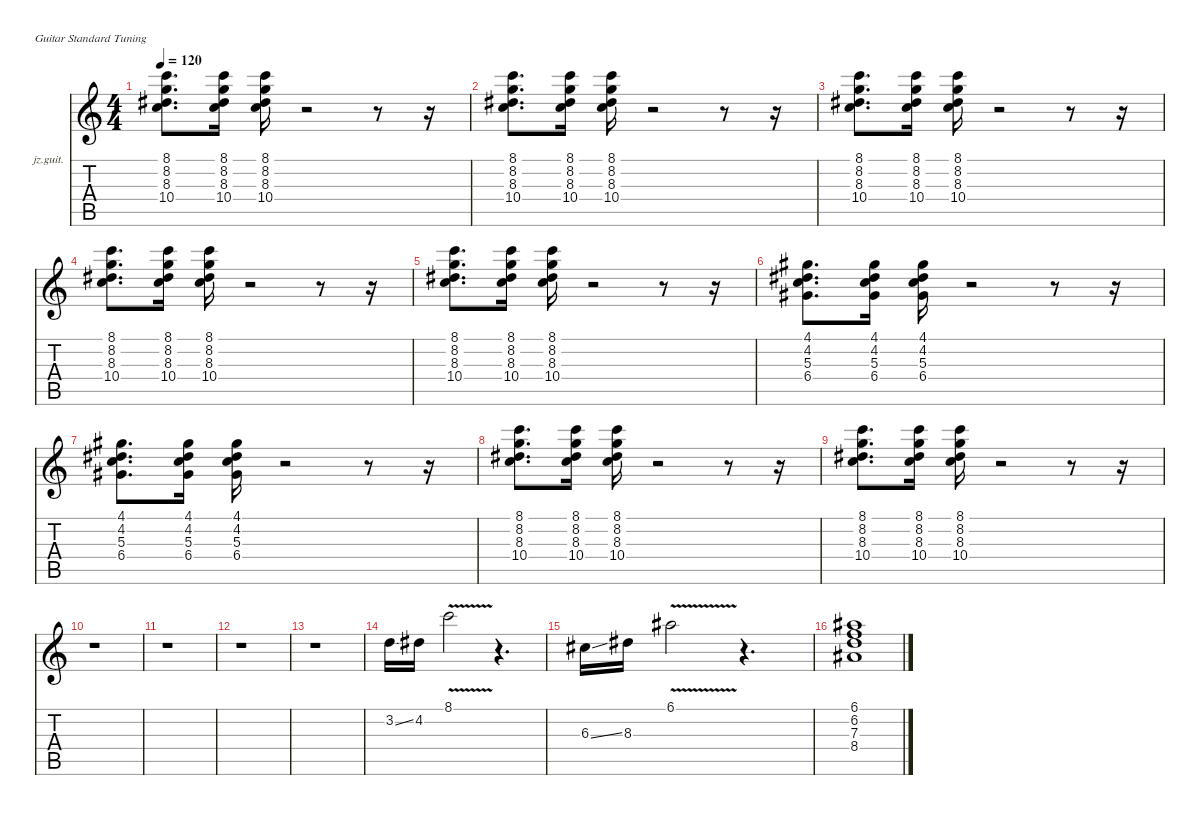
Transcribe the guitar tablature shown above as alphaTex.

\defaultSystemsLayout 4
\hideDynamics
\bracketExtendMode nobrackets
\firstSystemTrackNameOrientation horizontal
\otherSystemsTrackNameOrientation horizontal
\track ("Rythm Guitar" "jz.guit.") {instrument electricguitarjazz}
\staff {score tabs}
\tuning (E4 B3 G3 D3 A2 E2)
\ts (4 4)
\tempo 120
\clef g2
\ks c
(8.1 8.2 8.3{acc #} 10.4).8{d dy mp} (8.1 8.2 8.3{acc #} 10.4).16 (8.1 8.2 8.3{acc #} 10.4).16{dy f} r.2 r.8 r.16 |
(8.1 8.2 8.3{acc #} 10.4).8{d dy mp} (8.1 8.2 8.3{acc #} 10.4).16 (8.1 8.2 8.3{acc #} 10.4).16{dy f} r.2 r.8 r.16 |
(8.1 8.2 8.3{acc #} 10.4).8{d dy mp} (8.1 8.2 8.3{acc #} 10.4).16 (8.1 8.2 8.3{acc #} 10.4).16{dy f} r.2 r.8 r.16 |
(8.1 8.2 8.3{acc #} 10.4).8{d dy mp} (8.1 8.2 8.3{acc #} 10.4).16 (8.1 8.2 8.3{acc #} 10.4).16{dy f} r.2 r.8 r.16 |
(8.1 8.2 8.3{acc #} 10.4).8{d dy mp} (8.1 8.2 8.3{acc #} 10.4).16 (8.1 8.2 8.3{acc #} 10.4).16{dy f} r.2 r.8 r.16 |
(4.1{acc #} 4.2{acc #} 5.3 6.4{acc #}).8{d dy mp} (4.1{acc #} 4.2{acc #} 5.3 6.4{acc #}).16 (4.1{acc #} 4.2{acc #} 5.3 6.4{acc #}).16{dy f} r.2 r.8 r.16 |
(4.1{acc #} 4.2{acc #} 5.3 6.4{acc #}).8{d dy mp} (4.1{acc #} 4.2{acc #} 5.3 6.4{acc #}).16 (4.1{acc #} 4.2{acc #} 5.3 6.4{acc #}).16{dy f} r.2 r.8 r.16 |
(8.1 8.2 8.3{acc #} 10.4).8{d dy mp} (8.1 8.2 8.3{acc #} 10.4).16 (8.1 8.2 8.3{acc #} 10.4).16{dy f} r.2 r.8 r.16 |
(8.1 8.2 8.3{acc #} 10.4).8{d dy mp} (8.1 8.2 8.3{acc #} 10.4).16 (8.1 8.2 8.3{acc #} 10.4).16{dy f} r.2 r.8 r.16 |
r.1 |
r.1 |
r.1 |
r.1 |
3.2{ss}.16 4.2{acc #}.16 8.1{v}.2 r.4{d} |
6.3{ss acc #}.16 8.3{acc #}.16 6.1{v acc #}.2 r.4{d} |
(6.1{acc #} 6.2 7.3 8.4{acc #}).1
